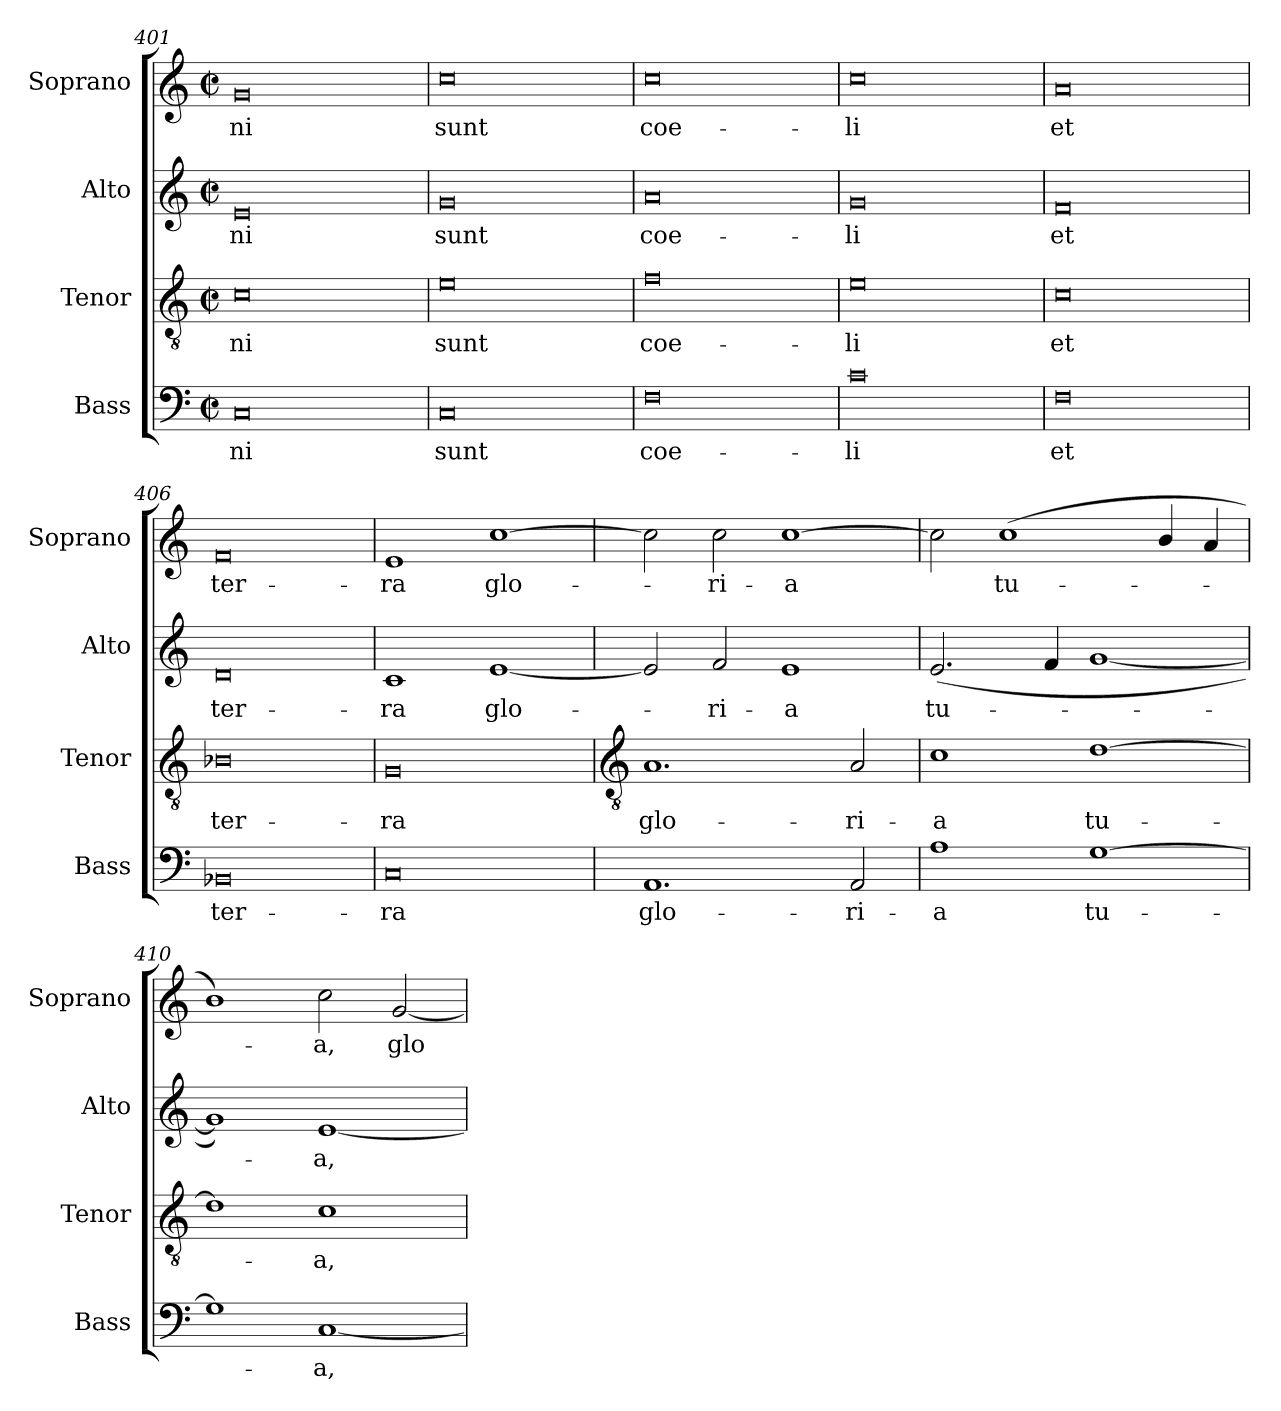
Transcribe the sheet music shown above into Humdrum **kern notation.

**kern	**text	**kern	**text	**kern	**text	**kern	**text
*part4	*part4	*part3	*part3	*part2	*part2	*part1	*part1
*staff4	*staff4	*staff3	*staff3	*staff2	*staff2	*staff1	*staff1
*I"Bass	*	*I"Tenor	*	*I"Alto	*	*I"Soprano	*
*I'Bass	*	*I'Tenor	*	*I'Alto	*	*I'Soprano	*
*clefF4	*	*clefGv2	*	*clefG2	*	*clefG2	*
*k[]	*	*k[]	*	*k[]	*	*k[]	*
*C:	*	*C:	*	*C:	*	*C:	*
*M4/2	*	*M4/2	*	*M4/2	*	*M4/2	*
*met(c|)	*	*met(c|)	*	*met(c|)	*	*met(c|)	*
=401	=401	=401	=401	=401	=401	=401	=401
!	!LO:LY:b	!	!LO:LY:b	!	!LO:LY:b	!	!LO:LY:b
0C	-ni	0c	-ni	0e	-ni	0g	-ni
=402	=402	=402	=402	=402	=402	=402	=402
!	!LO:LY:b	!	!LO:LY:b	!	!LO:LY:b	!	!LO:LY:b
0C	sunt	0e	sunt	0g	sunt	0cc	sunt
=403	=403	=403	=403	=403	=403	=403	=403
!	!LO:LY:b	!	!LO:LY:b	!	!LO:LY:b	!	!LO:LY:b
0F	coe-	0f	coe-	0a	coe-	0cc	coe-
=404	=404	=404	=404	=404	=404	=404	=404
!	!LO:LY:b	!	!LO:LY:b	!	!LO:LY:b	!	!LO:LY:b
0c	-li	0e	-li	0g	-li	0cc	-li
=405	=405	=405	=405	=405	=405	=405	=405
!	!LO:LY:b	!	!LO:LY:b	!	!LO:LY:b	!	!LO:LY:b
0F	et	0c	et	0f	et	0a	et
=406	=406	=406	=406	=406	=406	=406	=406
!	!LO:LY:b	!	!LO:LY:b	!	!LO:LY:b	!	!LO:LY:b
0BB-X	ter-	0B-X	ter-	0d	ter-	0f	ter-
=407	=407	=407	=407	=407	=407	=407	=407
!	!LO:LY:b	!	!LO:LY:b	!	!LO:LY:b	!	!LO:LY:b
0C	-ra	0G	-ra	1c	-ra	1e	-ra
!	!	!	!	!	!LO:LY:b	!	!LO:LY:b
.	.	.	.	[1e	glo-	[1cc	glo-
!!LO:LB:g=z
=408	=408	=408	=408	=408	=408	=408	=408
*	*	*clefGv2	*	*	*	*	*
!	!LO:LY:b	!	!LO:LY:b	!	!	!	!
1.AA	glo-	1.A	glo-	2e]	.	2cc]	.
!	!	!	!	!	!LO:LY:b	!	!LO:LY:b
.	.	.	.	2f	ri-	2cc	ri-
!	!	!	!	!	!LO:LY:b	!	!LO:LY:b
.	.	.	.	1e	-a	[1cc	-a
!	!LO:LY:b	!	!LO:LY:b	!	!	!	!
2AA	-ri-	2A	-ri-	.	.	.	.
=409	=409	=409	=409	=409	=409	=409	=409
!	!LO:LY:b	!	!LO:LY:b	!	!LO:LY:b	!	!
1A	-a	1c	-a	(<2.e	tu-	2cc]	.
!	!	!	!	!	!	!	!LO:LY:b
.	.	.	.	.	.	(<1cc	tu-
.	.	.	.	4f	.	.	.
!	!LO:LY:b	!	!LO:LY:b	!	!	!	!
[1G	tu-	[1d	tu-	[1g	.	.	.
.	.	.	.	.	.	4b/	.
.	.	.	.	.	.	4a	.
=410	=410	=410	=410	=410	=410	=410	=410
1G]	.	1d]	.	1g])	.	1b/)	.
!	!LO:LY:b	!	!LO:LY:b	!	!LO:LY:b	!	!LO:LY:b
[1C	a,	1c	a,	[1e	a,	2cc	a,
!	!	!	!	!	!	!	!LO:LY:b
.	.	.	.	.	.	[2g	glo-
=	=	=	=	=	=	=	=
*-	*-	*-	*-	*-	*-	*-	*-
